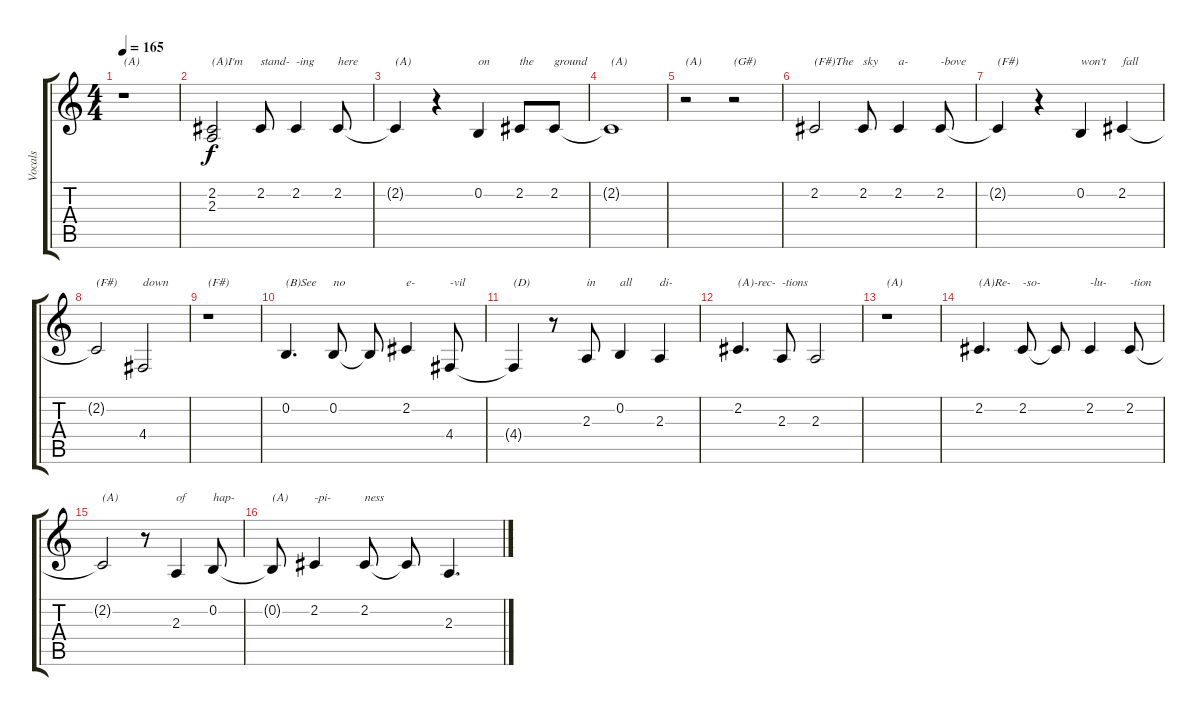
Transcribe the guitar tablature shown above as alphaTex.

\track ("Vocals" "Vocals") {instrument lead2sawtooth}
\staff {score tabs}
\tuning (E4 B3 G3 D3 A2 E2) {hide}
\ts (4 4)
\tempo 165
\clef g2
\ks c
r.1{txt "(A)" dy f} |
(2.2 2.3).2{txt "(A)I'm"} 2.2.8{txt "stand-"} 2.2.4{txt "-ing"} 2.2.8{txt "here"} |
2.2{t}.4{txt "(A)"} r.4 0.2.4{txt "on"} 2.2.8{txt "the"} 2.2.8{txt "ground"} |
2.2{t}.1{txt "(A)"} |
r.2{txt "(A)"} r.2{txt "(G#)"} |
2.2.2{txt "(F#)The"} 2.2.8{txt "sky"} 2.2.4{txt "a-"} 2.2.8{txt "-bove"} |
2.2{t}.4{txt "(F#)"} r.4 0.2.4{txt "won't"} 2.2.4{txt "fall"} |
2.2{t}.2{txt "(F#)"} 4.4.2{txt "down"} |
r.1{txt "(F#)"} |
0.2.4{d txt "(B)See"} 0.2.8{txt "no"} 0.2{t}.8 2.2.4{txt "e-"} 4.4.8{txt "-vil"} |
4.4{t}.4{txt "(D)"} r.8 2.3.8{txt "in"} 0.2.4{txt "all"} 2.3.4{txt "di-"} |
2.2.4{d txt "(A)-rec-"} 2.3.8{txt "-tions"} 2.3.2 |
r.1{txt "(A)"} |
2.2.4{d txt "(A)Re-"} 2.2.8{txt "-so-"} 2.2{t}.8 2.2.4{txt "-lu-"} 2.2.8{txt "-tion"} |
2.2{t}.2{txt "(A)"} r.8 2.3.4{txt "of"} 0.2.8{txt "hap-"} |
0.2{t}.8{txt "(A)"} 2.2.4{txt "-pi-"} 2.2.8{txt "ness"} 2.2{t}.8 2.3.4{d}
